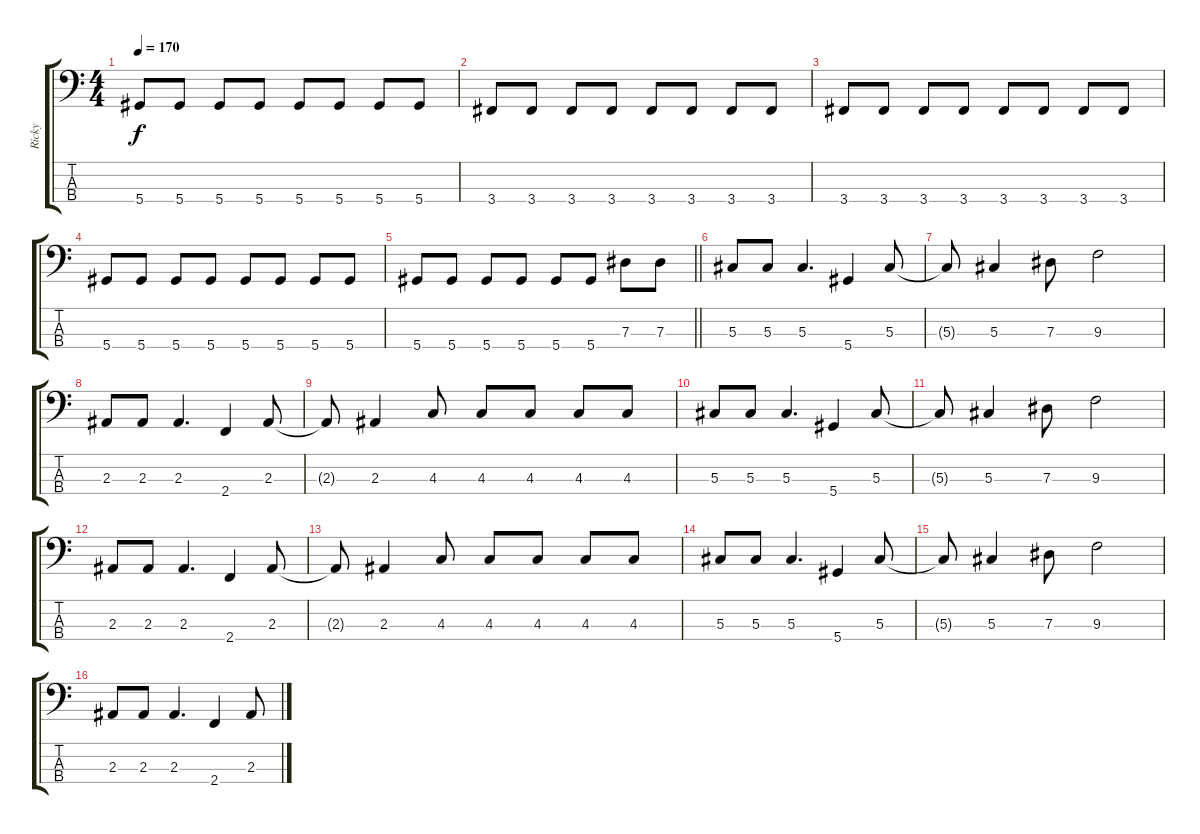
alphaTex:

\track ("Ricky" "Ricky") {instrument electricbasspick}
\staff {score tabs}
\tuning (Gb2 Db2 Ab1 Eb1) {hide}
\ts (4 4)
\tempo 170
\clef f4
\ks c
5.4.8{dy f} 5.4.8 5.4.8 5.4.8 5.4.8 5.4.8 5.4.8 5.4.8 |
3.4.8 3.4.8 3.4.8 3.4.8 3.4.8 3.4.8 3.4.8 3.4.8 |
3.4.8 3.4.8 3.4.8 3.4.8 3.4.8 3.4.8 3.4.8 3.4.8 |
5.4.8 5.4.8 5.4.8 5.4.8 5.4.8 5.4.8 5.4.8 5.4.8 |
\barLineRight lightlight
5.4.8 5.4.8 5.4.8 5.4.8 5.4.8 5.4.8 7.3.8 7.3.8 |
5.3.8 5.3.8 5.3.4{d} 5.4.4 5.3.8 |
5.3{t}.8 5.3.4 7.3.8 9.3.2 |
2.3.8 2.3.8 2.3.4{d} 2.4.4 2.3.8 |
2.3{t}.8 2.3.4 4.3.8 4.3.8 4.3.8 4.3.8 4.3.8 |
5.3.8 5.3.8 5.3.4{d} 5.4.4 5.3.8 |
5.3{t}.8 5.3.4 7.3.8 9.3.2 |
2.3.8 2.3.8 2.3.4{d} 2.4.4 2.3.8 |
2.3{t}.8 2.3.4 4.3.8 4.3.8 4.3.8 4.3.8 4.3.8 |
5.3.8 5.3.8 5.3.4{d} 5.4.4 5.3.8 |
5.3{t}.8 5.3.4 7.3.8 9.3.2 |
2.3.8 2.3.8 2.3.4{d} 2.4.4 2.3.8
